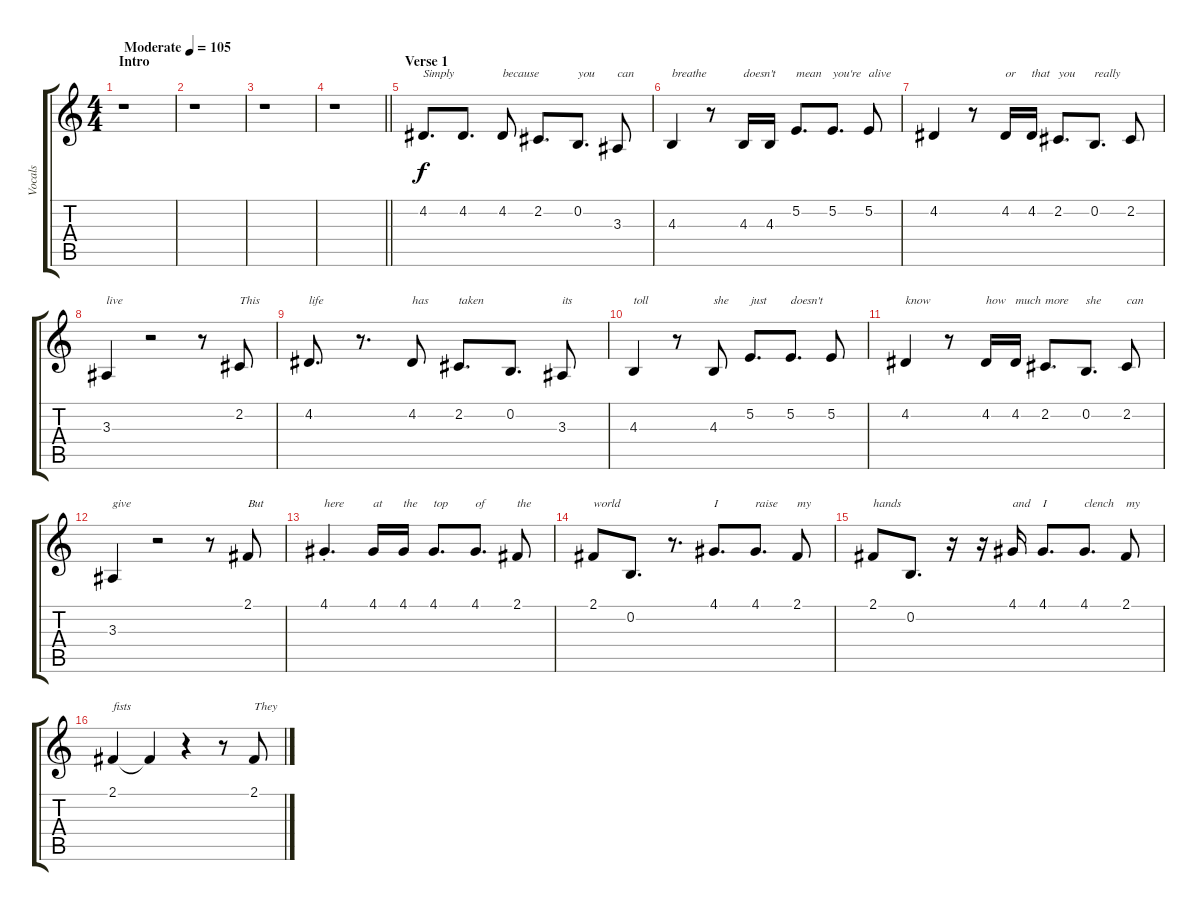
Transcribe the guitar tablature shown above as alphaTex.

\track ("Vocals" "Vocals") {instrument tenorsax}
\staff {score tabs}
\tuning (E4 B3 G3 D3 A2 E2) {hide}
\ts (4 4)
\section ("" "Intro")
\tempo (105 "Moderate")
\clef g2
\ks c
r.1{dy f instrument tenorsax} |
r.1 |
r.1 |
\barLineRight lightlight
r.1 |
\section ("" "Verse 1")
4.2.8{d txt "Simply" balance 0} 4.2.8{d} 4.2.8{txt "because"} 2.2.8{d} 0.2.8{d txt "you"} 3.3.8{txt "can"} |
4.3.4{txt "breathe"} r.8 4.3.16{txt "doesn't"} 4.3.16 5.2.8{d txt "mean"} 5.2.8{d txt "you're"} 5.2.8{txt "alive"} |
4.2.4 r.8 4.2.16{txt "or"} 4.2.16{txt "that"} 2.2.8{d txt "you"} 0.2.8{d txt "really"} 2.2.8 |
3.3.4{txt "live"} r.2 r.8 2.2.8{txt "This"} |
4.2.8{d txt "life"} r.8{d} 4.2.8{txt "has"} 2.2.8{d txt "taken"} 0.2.8{d} 3.3.8{txt "its"} |
4.3.4{txt "toll"} r.8 4.3.8{txt "she"} 5.2.8{d txt "just"} 5.2.8{d txt "doesn't"} 5.2.8 |
4.2.4{txt "know"} r.8 4.2.16{txt "how"} 4.2.16{txt "much"} 2.2.8{d txt "more"} 0.2.8{d txt "she"} 2.2.8{txt "can"} |
3.3.4{txt "give"} r.2 r.8 2.1.8{txt "But" balance 8} |
4.1{st}.4{d txt "here"} 4.1.16{txt "at"} 4.1.16{txt "the"} 4.1.8{d txt "top"} 4.1.8{d txt "of"} 2.1.8{txt "the"} |
2.1.8{txt "world"} 0.2.8{d} r.8{d} 4.1.8{d txt "I"} 4.1.8{d txt "raise"} 2.1.8{txt "my"} |
2.1.8{txt "hands"} 0.2.8{d} r.16 r.16 4.1.16{txt "and"} 4.1.8{d txt "I"} 4.1.8{d txt "clench"} 2.1.8{txt "my"} |
2.1.4{txt "fists"} 2.1{t}.4 r.4 r.8 2.1.8{txt "They"}
